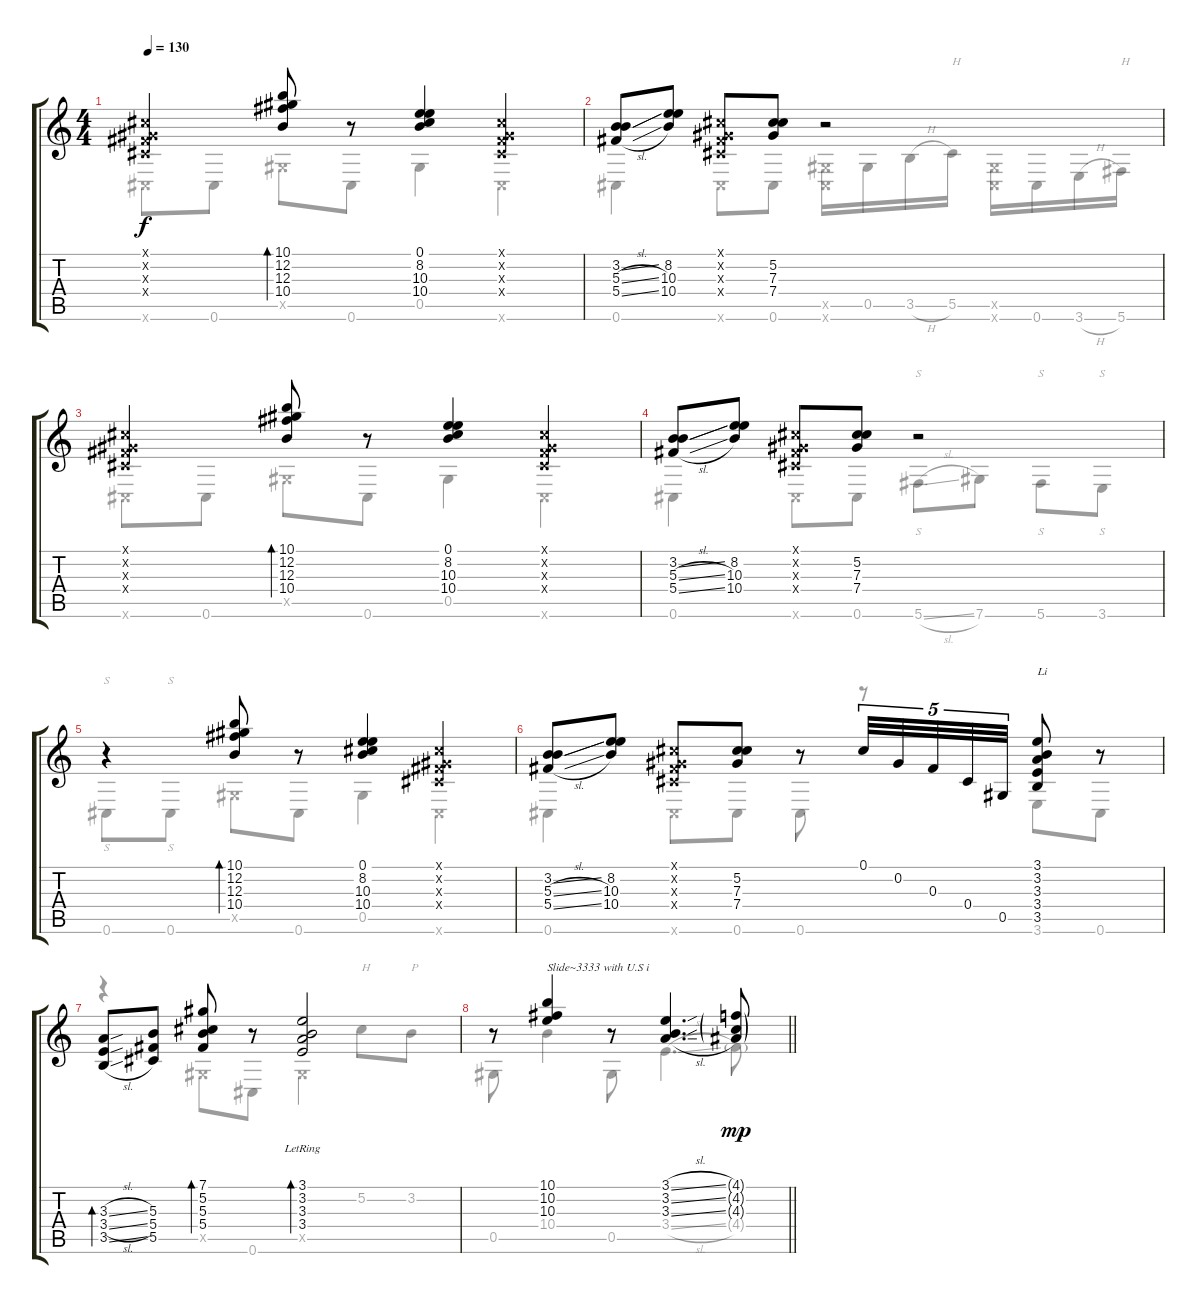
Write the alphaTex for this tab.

\track "" {instrument acousticguitarsteel}
\staff {score tabs}
\tuning (Db4 Ab3 Gb3 Db3 Ab2 Db2) {hide}
\voice
\ts (4 4)
\tempo 130
\clef g2
\ks c
(0.1{x} 0.2{x} 0.3{x} 0.4{x}).4{dy f} (10.1 12.2 12.3 10.4).8{bd 60} r.8 (0.1 8.2 10.3 10.4).4 (0.1{x} 0.2{x} 0.3{x} 0.4{x}).4 |
(3.2{sl} 5.3{sl} 5.4{sl}).8 (8.2 10.3 10.4).8 (0.1{x} 0.2{x} 0.3{x} 0.4{x}).8 (5.2 7.3 7.4).8 r.2 |
(0.1{x} 0.2{x} 0.3{x} 0.4{x}).4 (10.1 12.2 12.3 10.4).8{bd 60} r.8 (0.1 8.2 10.3 10.4).4 (0.1{x} 0.2{x} 0.3{x} 0.4{x}).4 |
(3.2{sl} 5.3{sl} 5.4{sl}).8 (8.2 10.3 10.4).8 (0.1{x} 0.2{x} 0.3{x} 0.4{x}).8 (5.2 7.3 7.4).8 r.2 |
r.4 (10.1 12.2 12.3 10.4).8{bd 60} r.8 (0.1 8.2 10.3 10.4).4 (0.1{x} 0.2{x} 0.3{x} 0.4{x}).4 |
(3.2{sl} 5.3{sl} 5.4{sl}).8 (8.2 10.3 10.4).8 (0.1{x} 0.2{x} 0.3{x} 0.4{x}).8 (5.2 7.3 7.4).8 r.8 0.1.32{tu (5 4)} 0.2.32{tu (5 4)} 0.3.32{tu (5 4)} 0.4.32{tu (5 4)} 0.5.32{tu (5 4)} (3.1 3.2 3.3 3.4 3.5).8{txt "Li"} r.8 |
(3.3{sl} 3.4{sl} 3.5{sl}).8{bd 60} (5.3 5.4 5.5).8 (7.1 5.2 5.3 5.4).8{bd 60} r.8 (3.1{lr} 3.2 3.3 3.4).2{bd 60} |
\barLineRight lightlight
r.8 (10.1 10.2 10.3).4{txt "Slide~3333 with U.S i"} r.8 (3.1{sl} 3.2{sl} 3.3{sl}).4{d} (4.1{g} 4.2{g} 4.3{g}).8{dy mp}
\voice
\clef g2
\ottava regular
\simile none
\ks c
0.6{x}.8{dy f} 0.6.8 0.5{x}.8 0.6.8 0.5.4 0.6{x}.4 |
0.6.4 0.6{x}.8 0.6.8 (0.5{x} 0.6{x}).16 0.5.16 3.5{h}.16 5.5.16{txt "H"} (0.5{x} 0.6{x}).16 0.6.16 3.6{h}.16 5.6.16{txt "H"} |
0.6{x}.8 0.6.8 0.5{x}.8 0.6.8 0.5.4 0.6{x}.4 |
0.6.4 0.6{x}.8 0.6.8 5.6{sl}.8{s} 7.6.8 5.6.8{s} 3.6.8{s} |
0.6.8{s} 0.6.8{s} 0.5{x}.8 0.6.8 0.5.4 0.6{x}.4 |
0.6.4 0.6{x}.8 0.6.8 0.6.8 r.8 3.6.8 0.6.8 |
r.4 0.5{x}.8 0.6.8 0.5{x}.4 5.2.8{txt "H"} 3.2.8{txt "P"} |
\barLineRight lightlight
0.5.8 10.4.4 0.5.8 3.4{sl}.4{d} 4.4{g}.8{dy mp}
